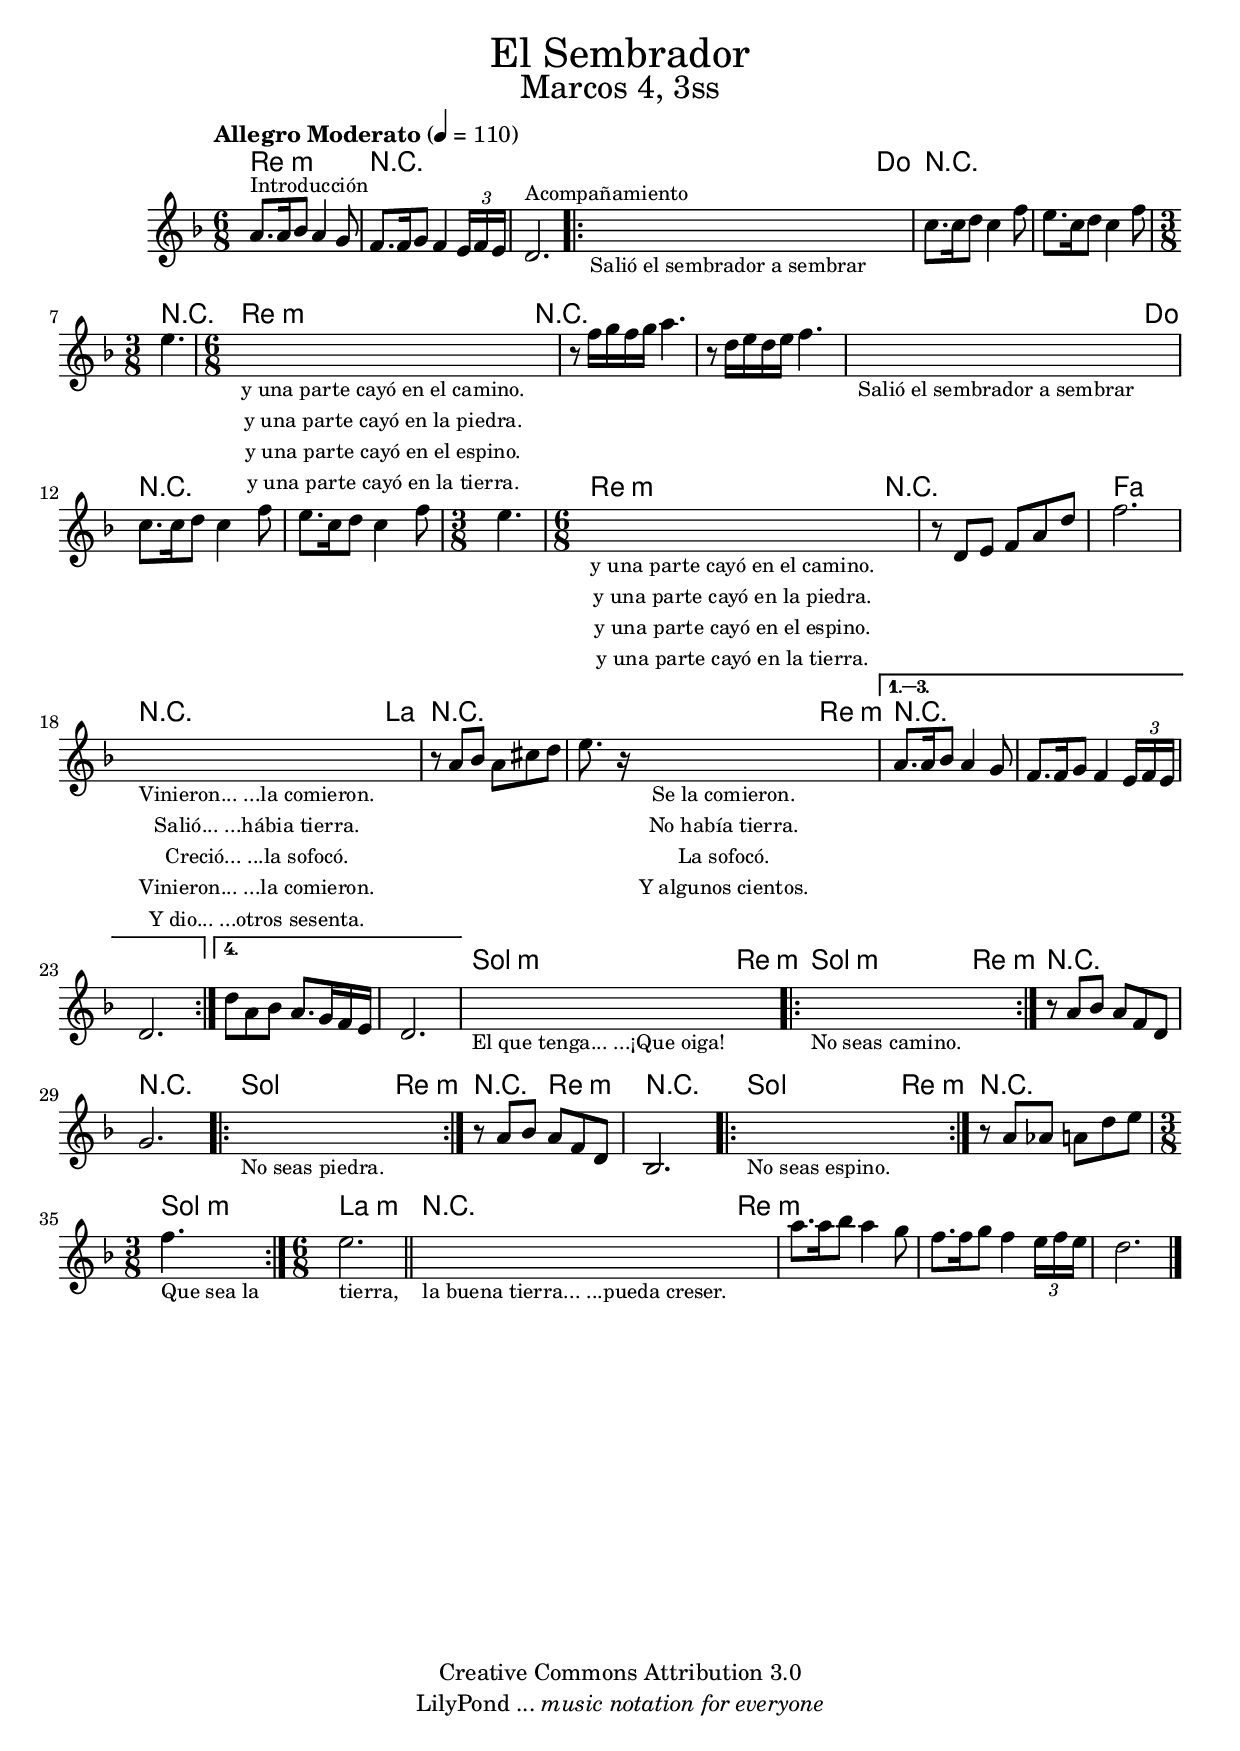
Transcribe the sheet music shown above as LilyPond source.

% Created on Mon Aug 29 16:03:40 CST 2011
% by serach.sam@

\version "2.19.49"
%#(set-global-staff-size 18)

\markup { \fill-line { \center-column { \fontsize #5 "El Sembrador" \fontsize #3 "Marcos 4, 3ss" } } }
%\markup { \fill-line { " " \center-column { \fontsize #2 "Kiko Argüello" } } }

\header {
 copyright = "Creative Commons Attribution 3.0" 
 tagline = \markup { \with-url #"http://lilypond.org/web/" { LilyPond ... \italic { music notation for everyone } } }
 breakbefore = ##t
}

global = {
  \key d \minor
  \time 6/8
  \tempo "Allegro Moderato" 4=110
  s2.*3
  \bar ".|:"
  s2.*3
  \time 3/8
  s4.
  \time 6/8
  s2.*6
  \time 3/8
  s4.
  \time 6/8
  s2.*12
  \bar ".|:"
  s2.
  \bar ":|."
  s2.*2
  \bar ".|:"
  s2.
  \bar ":|."
  s2.*2
  \bar ".|:"
  s2.
  \bar ":|."
  s2.
  \time 3/8
  s4.
  \time 6/8
  \bar ":|."
  s2.
  \bar "||"
  s2.*4
  \bar "|."
}

flute = \relative c'' {
  \set Staff.midiInstrument = "oboe"
  \compressFullBarRests
  \dynamicUp
  % Music follows here.
  a8.^\markup { \small Introducción } a16 bes8 a4 g8 |
  f8. f16 g8 f4 \tuplet 3/2 { e16 f16 e16 } |
  d2.^\markup { \small Acompañamiento } |
  \repeat volta 4 {
    \textLengthOn
    s2._\markup \center-column { \small "Salió el sembrador a sembrar" } |
    \textLengthOn
    c'8. c16 d8 c4 f8 |
    e8. c16 d8 c4 f8 |
    e4. |
    \textLengthOn
    s2._\markup \center-column { 
      \small "y una parte cayó en el camino." 
      \small "y una parte cayó en la piedra."
      \small "y una parte cayó en el espino."
      \small "y una parte cayó en la tierra."
    } |
    \textLengthOn
    r8 f16 g16 f16 g16 a4. |
    r8 d,
    16 e16 d16 e16 f4. |
    \textLengthOn
    s2._\markup \center-column { \small "Salió el sembrador a sembrar" } |
    \textLengthOn
    c8. c16 d8 c4 f8 |
    e8. c16 d8 c4 f8 |
    e4. |
    \textLengthOn
    s2._\markup \center-column { 
      \small "y una parte cayó en el camino." 
      \small "y una parte cayó en la piedra."
      \small "y una parte cayó en el espino."
      \small "y una parte cayó en la tierra."
    } |
    \textLengthOn
    r8 d,8 e8 f8 a8 d8 |
    f2. |
    \textLengthOn
    s2._\markup \center-column { 
      \small "Vinieron... ...la comieron."
      \small "Salió... ...hábia tierra."
      \small "Creció... ...la sofocó."
      \small "Vinieron... ...la comieron."
      \small "Y dio... ...otros sesenta."
    } |
    \textLengthOn
    r8 a,8 bes8 a8 cis8 d8 |
    e8. r16
    \textLengthOn
    s2_\markup \center-column { 
      \small "Se la comieron."
      \small "No había tierra."
      \small "La sofocó."
      \small "Y algunos cientos."
    } |
    \textLengthOn
  }
  \alternative {
    { 
      a,8. a16 bes8 a4 g8 |
      f8. f16 g8 f4 \tuplet 3/2 { e16 f16 e16 } |
      d2. | 
    }
    { 
      d'8 a8 bes8 a8. g16 f16 e16 |
      d2. |
    }
  }
  \textLengthOn
  s2._\markup \center-column { \small "El que tenga... ...¡Que oiga!" } |
  s2._\markup \center-column { \small "No seas camino." } |
  \textLengthOn
  r8 a'8 bes8 a8 f8 d8 |
  g2. |
  \textLengthOn
  s2._\markup \center-column { \small "No seas piedra." } |
  \textLengthOn
  r8 a8 bes8 a8 f8 d8 |
  bes2. |
  \textLengthOn
  s2._\markup \center-column { \small "No seas espino." } |
  \textLengthOn
  r8 a'8 aes8 a8 d8 e8 |
  \textLengthOn
  f4._\markup \center-column { \small "Que sea la" } |
  e2._\markup \center-column { \small "tierra," } |
  s2._\markup \center-column { \small "la buena tierra... ...pueda creser." } |
  \textLengthOn
  a8. a16 bes8 a4 g8 |
  f8. f16 g8 f4 \tuplet 3/2 { e16 f16 e16 } |
  d2. |
}

armonias = \chordmode { 
  \set chordChanges = ##t
  \italianChords
  d2.:m R2.*2 R4. c4.
  R2.*2 R4. d4.:m
  R2.*2 R2. c4.
  R2.*2 R4. d4.:m
  R2. R4. f2. R4. a4.
  R2. R4. d4.:m
  R2.*5 g4.:m d4.:m
  g4.:m d4.:m R2. R2. g4.
  d4.:m R4. d4.:m R2.
  g4. d4.:m R2. g4.:m
  a2.:m R4. d4.:m
}


\score {
  <<
    \new ChordNames { \armonias }
    \new Staff { << \global \flute >> }
  >>
  \layout { }
  \midi {
    \context {
      \Score
      tempoWholesPerMinute = #(ly:make-moment 100/4)
    }
  }
}

\paper {
  #( set-default-paper-size "letter" )
}

%{
convert-ly (GNU LilyPond) 2.19.49  convert-ly: Procesando «»...
Aplicando la conversión: 2.17.0, 2.17.4, 2.17.5, 2.17.6, 2.17.11,
2.17.14, 2.17.15, 2.17.18, 2.17.19, 2.17.20, 2.17.25, 2.17.27,
2.17.29, 2.17.97, 2.18.0, 2.19.2, 2.19.7, 2.19.11, 2.19.16, 2.19.22,
2.19.24, 2.19.28, 2.19.29, 2.19.32, 2.19.40, 2.19.46, 2.19.49
%}
